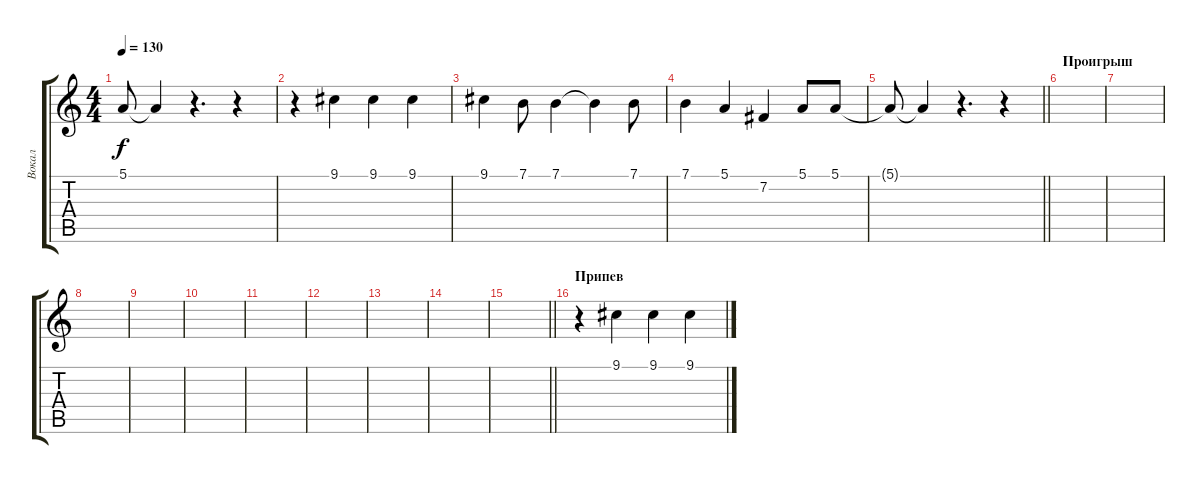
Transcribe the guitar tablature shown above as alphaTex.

\track ("Вокал" "Вокал") {instrument flute}
\staff {score tabs}
\tuning (E4 B3 G3 D3 A2 E2) {hide}
\ts (4 4)
\tempo 130
\clef g2
\ks c
5.1{t}.8{dy f} 5.1{t}.4 r.4{d} r.4 |
r.4 9.1.4 9.1.4 9.1.4 |
9.1.4 7.1.8 7.1.4 7.1{t}.4 7.1.8 |
7.1.4 5.1.4 7.2.4 5.1.8 5.1.8 |
\barLineRight lightlight
5.1{t}.8 5.1{t}.4 r.4{d} r.4 |
\section ("" "Проигрыш")
|
|
|
|
|
|
|
|
|
\barLineRight lightlight
|
\section ("" "Припев")
r.4 9.1.4 9.1.4 9.1.4
